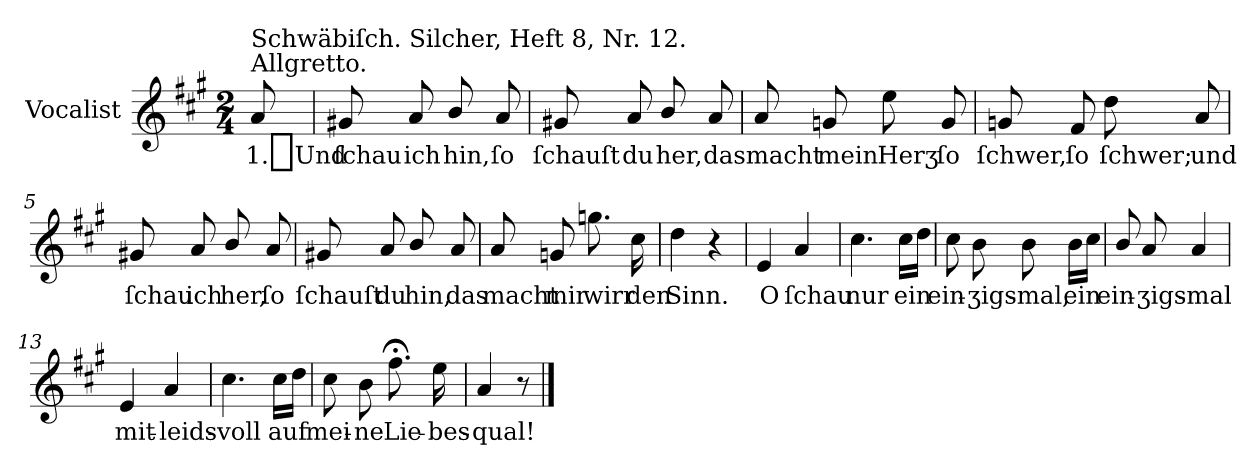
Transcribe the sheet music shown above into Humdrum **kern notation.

**kern	**text
*part1	*part1
*staff1	*staff1
*I"Vocalist	*
*k[f#c#g#]	*
*A:	*
*M2/4	*
=	=
!LO:TX:a:t=Allgretto.	!
!LO:TX:a:t=Schwäbiſch. Silcher, Heft 8, Nr. 12.	!
8a	1._Und
=1	=1
8g#X	ſchau
8a	ich
8b/	hin,
8a	ſo
=2	=2
8g#X	ſchauſt
8a	du
8b/	her,
8a	das
=3	=3
8a	macht
8gn	mein
8ee	Herʒ
8g	ſo
=4	=4
8gn	ſchwer,
8f#	ſo
8dd	ſchwer;
8a	und
=5	=5
8g#X	ſchau
8a	ich
8b/	her,
8a	ſo
=6	=6
8g#X	ſchauſt
8a	du
8b/	hin,
8a	das
=7	=7
8a	macht
8gn	mir
8.ggn	wirr
16cc#	den
=8	=8
4dd	Sinn.
4r	.
=9	=9
4e	O
4a	ſchau
=10	=10
4.cc#	nur
16cc#LL	ein
16ddJJ	.
=11	=11
8cc#	ein-
8b	-ʒigs-
8b	-mal,
16bLL	ein
16cc#JJ	.
=12	=12
8b/	ein-
8a	-ʒigs-
4a	-mal
=13	=13
4e	mit-
4a	-leids-
=14	=14
4.cc#	-voll
16cc#LL	auf
16ddJJ	.
=15	=15
8cc#	mei-
8b	-ne
8.ff#;<	Lie-
16ee	-bes-
=16	=16
4a	-qual!
8r	.
==	==
*-	*-
